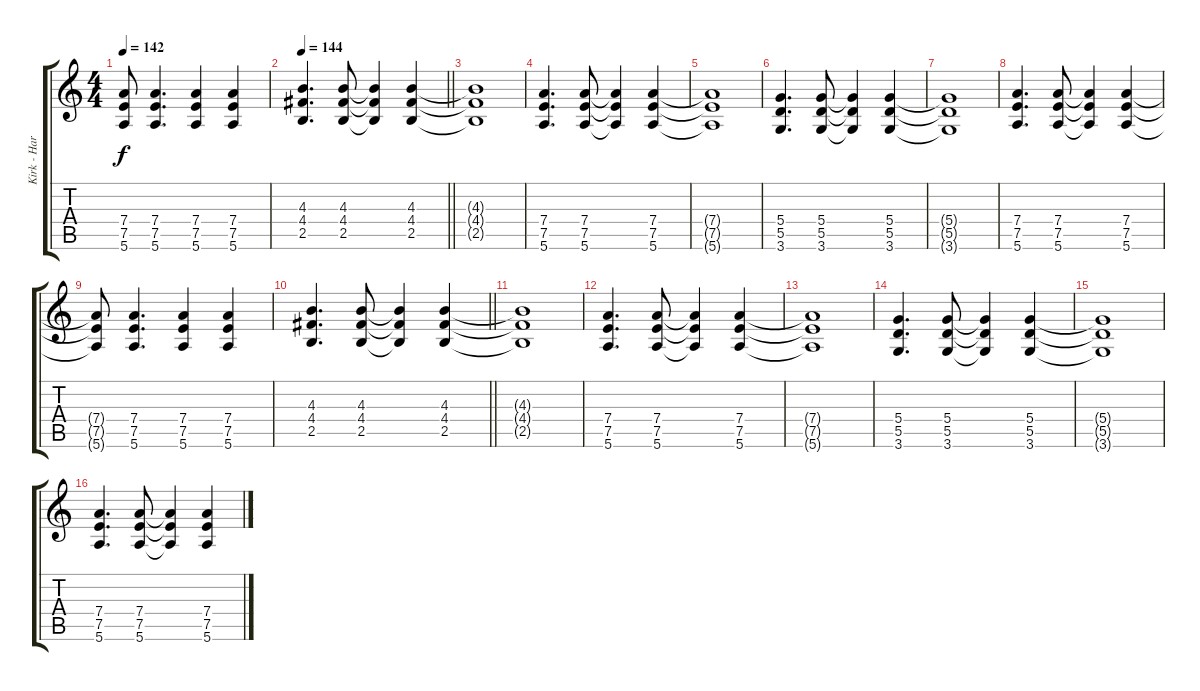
\track ("Kirk - Harmonized Lead" "Kirk - Har") {instrument overdrivenguitar}
\staff {score tabs}
\tuning (E4 B3 G3 D3 A2 E2) {hide}
\ts (4 4)
\tempo 142
\clef g2
\ks c
(7.4{t} 7.5{t} 5.6{t}).8{dy f volume 14} (7.4 7.5 5.6).4{d} (7.4 7.5 5.6).4 (7.4 7.5 5.6).4 |
\tempo 144
\barLineRight lightlight
(4.3 4.4 2.5).4{d} (4.3 4.4 2.5).8 (4.3{t} 4.4{t} 2.5{t}).4 (4.3 4.4 2.5).4 |
(4.3{t} 4.4{t} 2.5{t}).1 |
(7.4 7.5 5.6).4{d} (7.4 7.5 5.6).8 (7.4{t} 7.5{t} 5.6{t}).4 (7.4 7.5 5.6).4 |
(7.4{t} 7.5{t} 5.6{t}).1 |
(5.4 5.5 3.6).4{d} (5.4 5.5 3.6).8 (5.4{t} 5.5{t} 3.6{t}).4 (5.4 5.5 3.6).4 |
(5.4{t} 5.5{t} 3.6{t}).1 |
(7.4 7.5 5.6).4{d} (7.4 7.5 5.6).8 (7.4{t} 7.5{t} 5.6{t}).4 (7.4 7.5 5.6).4 |
(7.4{t} 7.5{t} 5.6{t}).8 (7.4 7.5 5.6).4{d} (7.4 7.5 5.6).4 (7.4 7.5 5.6).4 |
\barLineRight lightlight
(4.3 4.4 2.5).4{d} (4.3 4.4 2.5).8 (4.3{t} 4.4{t} 2.5{t}).4 (4.3 4.4 2.5).4 |
(4.3{t} 4.4{t} 2.5{t}).1 |
(7.4 7.5 5.6).4{d} (7.4 7.5 5.6).8 (7.4{t} 7.5{t} 5.6{t}).4 (7.4 7.5 5.6).4 |
(7.4{t} 7.5{t} 5.6{t}).1 |
(5.4 5.5 3.6).4{d} (5.4 5.5 3.6).8 (5.4{t} 5.5{t} 3.6{t}).4 (5.4 5.5 3.6).4 |
(5.4{t} 5.5{t} 3.6{t}).1 |
(7.4 7.5 5.6).4{d volume 15} (7.4 7.5 5.6).8 (7.4{t} 7.5{t} 5.6{t}).4 (7.4 7.5 5.6).4
